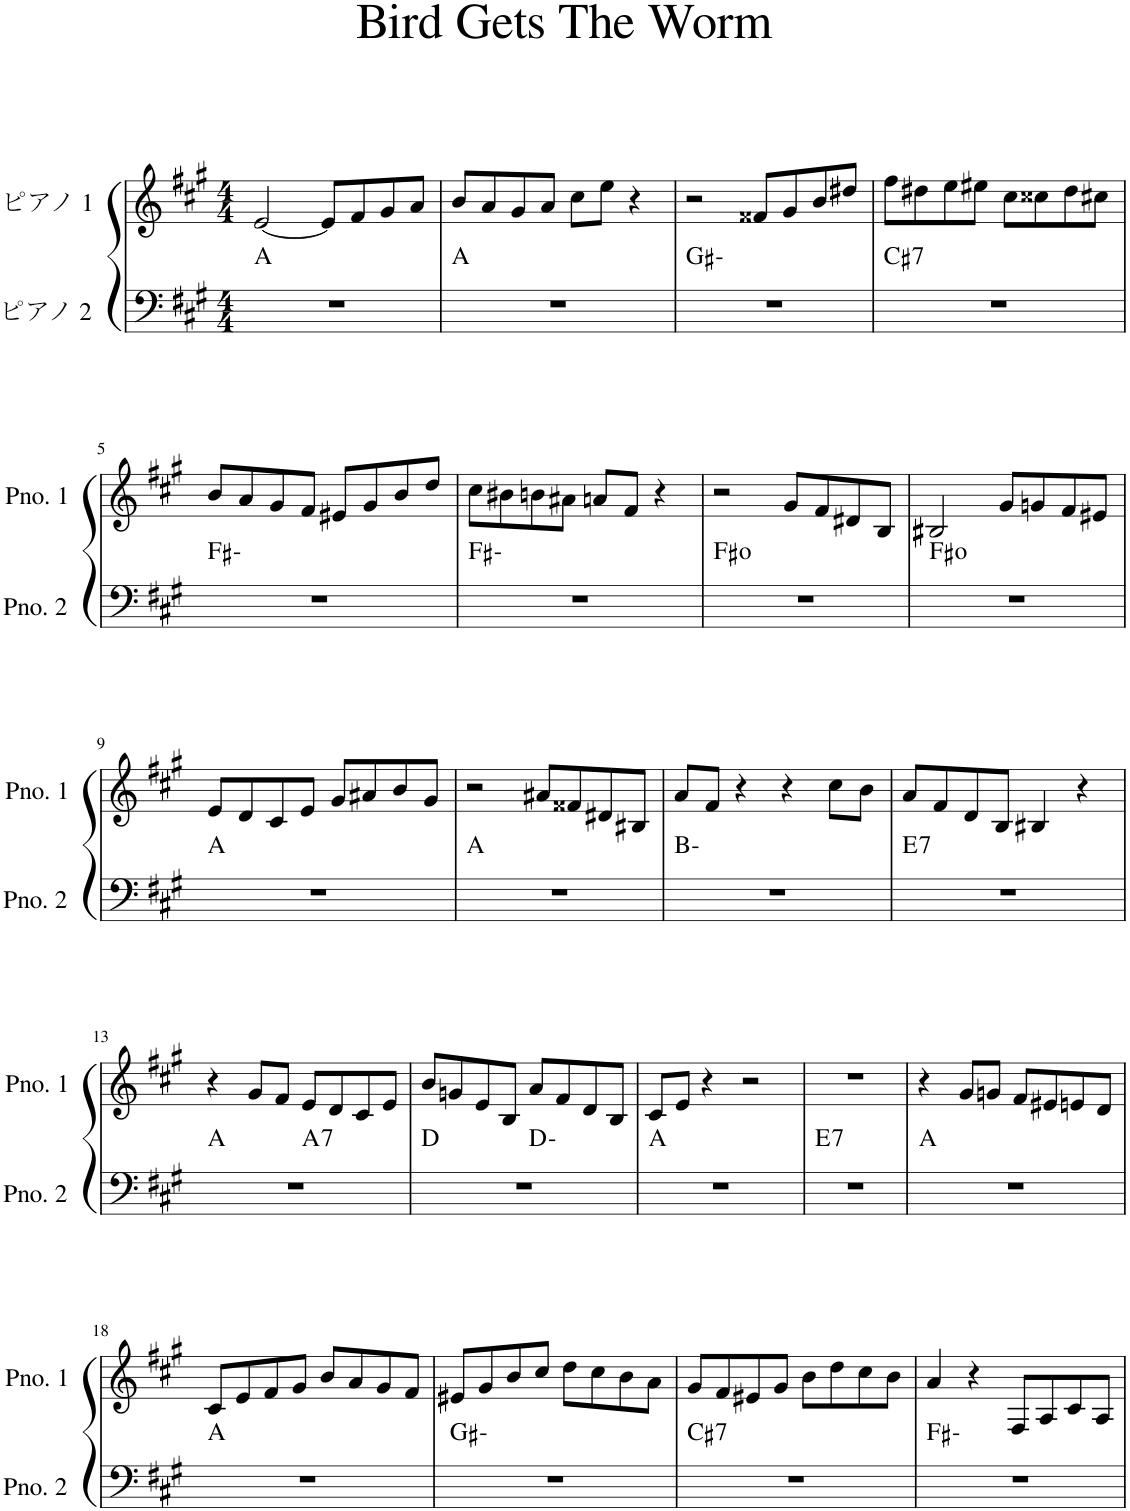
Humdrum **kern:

**kern	**harte	**kern
*part2	*part2	*part1
*staff2	*	*staff1
*I"ピアノ 2	*	*I"ピアノ 1
*clefF4	*	*clefG2
*k[f#c#g#]	*	*k[f#c#g#]
*M4/4	*	*M4/4
=1	=1	=1
1r	A:maj	[2e/
.	.	8e/L]
.	.	8f#/
.	.	8g#/
.	.	8a/J
=2	=2	=2
1r	A:maj	8b/L
.	.	8a/
.	.	8g#/
.	.	8a/J
.	.	8cc#\L
.	.	8ee\J
.	.	4r
=3	=3	=3
1r	G#:min	2r
.	.	8f##X/L
.	.	8g#/
.	.	8b/
.	.	8dd#X/J
=4	=4	=4
!	!LO:H:kt=7	!
1r	C#:7	8ff#\L
.	.	8dd#X\
.	.	8ee\
.	.	8ee#X\J
.	.	8cc#\L
.	.	8cc##X\
.	.	8dd#\
.	.	8cc#X\J
!!LO:LB:g=z
=5	=5	=5
1r	F#:min	8b/L
.	.	8a/
.	.	8g#/
.	.	8f#/J
.	.	8e#X/L
.	.	8g#/
.	.	8b/
.	.	8dd/J
=6	=6	=6
1r	F#:min	8cc#\L
.	.	8b#X\
.	.	8bn\
.	.	8a#X\J
.	.	8an/L
.	.	8f#/J
.	.	4r
=7	=7	=7
1r	F#:dim	2r
.	.	8g#/L
.	.	8f#/
.	.	8d#X/
.	.	8B/J
=8	=8	=8
1r	F#:dim	2B#X/
.	.	8g#/L
.	.	8gn/
.	.	8f#/
.	.	8e#X/J
!!LO:LB:g=z
=9	=9	=9
1r	A:maj	8e/L
.	.	8d/
.	.	8c#/
.	.	8e/J
.	.	8g#/L
.	.	8a#X/
.	.	8b/
.	.	8g#/J
=10	=10	=10
1r	A:maj	2r
.	.	8a#X/L
.	.	8f##X/
.	.	8d#X/
.	.	8B#X/J
=11	=11	=11
1r	B:min	8a/L
.	.	8f#/J
.	.	4r
.	.	4r
.	.	8cc#\L
.	.	8b\J
=12	=12	=12
!	!LO:H:kt=7	!
1r	E:7	8a/L
.	.	8f#/
.	.	8d/
.	.	8B/J
.	.	4B#X/
.	.	4r
!!LO:LB:g=z
=13	=13	=13
*^	*	*
1r	2ryy	A:maj	4r
.	.	.	8g#/L
.	.	.	8f#/J
!	!	!LO:H:kt=7	!
.	2ryy	A:7	8e/L
.	.	.	8d/
.	.	.	8c#/
.	.	.	8e/J
=14	=14	=14	=14
1r	2ryy	D:maj	8b/L
.	.	.	8gn/
.	.	.	8e/
.	.	.	8B/J
.	2ryy	D:min	8a/L
.	.	.	8f#/
.	.	.	8d/
.	.	.	8B/J
*v	*v	*	*
=15	=15	=15
1r	A:maj	8c#/L
.	.	8e/J
.	.	4r
.	.	2r
=16	=16	=16
!	!LO:H:kt=7	!
1r	E:7	1r
=17	=17	=17
1r	A:maj	4r
.	.	8g#/L
.	.	8gn/J
.	.	8f#/L
.	.	8e#X/
.	.	8en/
.	.	8d/J
!!LO:LB:g=z
=18	=18	=18
1r	A:maj	8c#/L
.	.	8e/
.	.	8f#/
.	.	8g#/J
.	.	8b/L
.	.	8a/
.	.	8g#/
.	.	8f#/J
=19	=19	=19
1r	G#:min	8e#X/L
.	.	8g#/
.	.	8b/
.	.	8cc#/J
.	.	8dd\L
.	.	8cc#\
.	.	8b\
.	.	8a\J
=20	=20	=20
!	!LO:H:kt=7	!
1r	C#:7	8g#/L
.	.	8f#/
.	.	8e#X/
.	.	8g#/J
.	.	8b\L
.	.	8dd\
.	.	8cc#\
.	.	8b\J
=21	=21	=21
1r	F#:min	4a/
.	.	4r
.	.	8F#/L
.	.	8A/
.	.	8c#/
.	.	8A/J
=	=	=
*-	*-	*-
